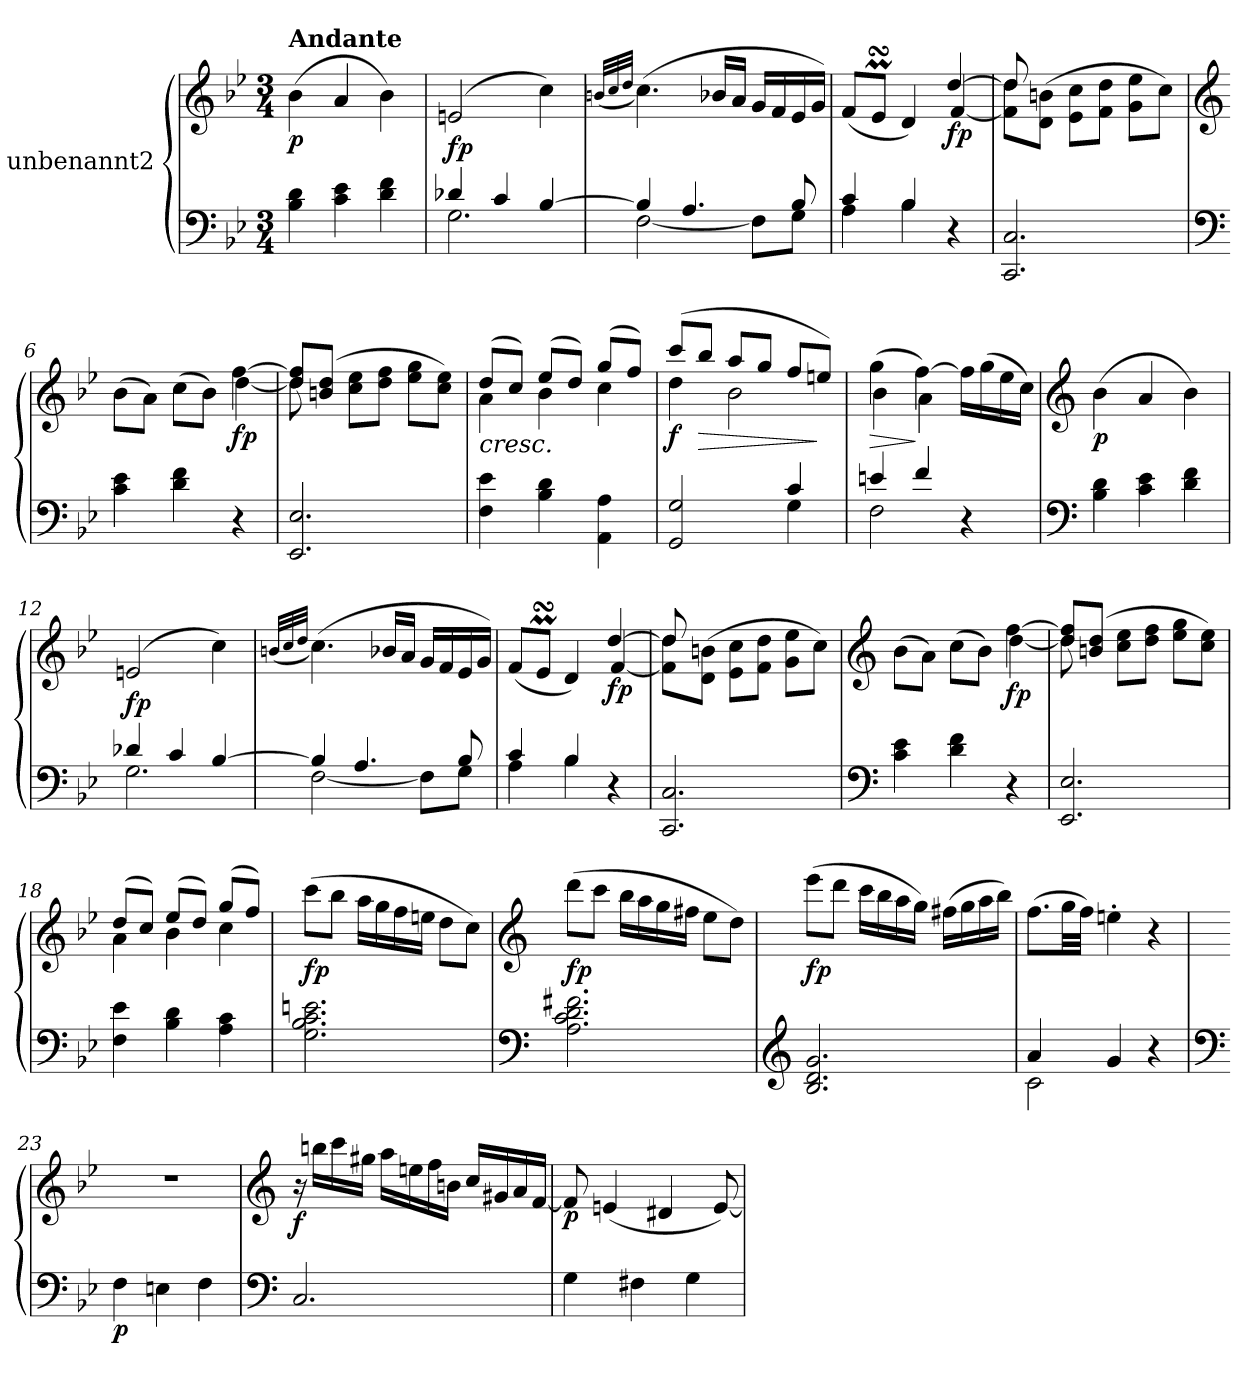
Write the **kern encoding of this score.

**kern	**kern	**dynam
*part1	*part1	*part1
*staff2	*staff1	*staff1/2
*I"unbenannt2	*	*
*clefF4	*clefG2	*
*k[b-e-]	*k[b-e-]	*
*M3/4	*M3/4	*
=1	=1	=1
!	!LO:TX:a:B:t=Andante	!
!	!	!LO:DY:b
4B-\ 4d\	(4b-\	p
4c\ 4e-\	4a/	.
4d\ 4f\	4b-\)	.
=2	=2	=2
*^	*	*
!	!	!	!LO:DY:b
4d-X/	2.G\	(2en/	fp
4c/	.	.	.
[4B-/	.	4cc\)	.
=3	=3	=3	=3
.	.	(32qbn/LLL	.
.	.	32qcc/	.
.	.	32qdd/JJJ	.
4B-/]	[2F\	(4.cc\)	.
4.A/	.	.	.
.	.	16b-X/LL	.
.	.	16a/JJ	.
.	8F\L]	16g/LL	.
.	.	16f/	.
8B-/	8G\J	16e-/	.
.	.	16g/JJ)	.
=4	=4	=4	=4
*	*	*^	*
4c/	4A\	(8f/L	2ryy	.
.	.	8e-MsSSs/J	.	.
4B-/	4B-\	4d/)	.	.
!	!	!	!	!LO:DY:b
4r	4ryy	[4dd/	[4f/	fp
*v	*v	*	*	*
!!LO:LB:g=z	!!
=5	=5	=5	=5
2.CC/ 2.C/	8dd/]	8f\] 8dd\L	.
.	8ryy	(8d\ 8bn\J	.
.	4ryy	8e-\ 8cc\L	.
.	.	8f\ 8dd\J	.
.	4ryy	8g\ 8ee-\L	.
.	.	8cc\J)	.
!!LO:LB:g=z	!!
=6	=6	=6	=6
*clefF4	*clefG2	*	*
4c\ 4e-\	(8b-\L	2ryy	.
.	8a\J)	.	.
4d\ 4f\	(8cc\L	.	.
.	8b-\J)	.	.
!	!	!	!LO:DY:b
4r	[4ff\	[4dd\	fp
=7	=7	=7	=7
2.EE-/ 2.E-/	8dd/ 8ff/]L	8dd\]	.
.	(8bn/ 8dd/J	2ryy	.
.	8cc\ 8ee-\L	.	.
.	8dd\ 8ff\J	.	.
.	8ee-\ 8gg\L	.	.
.	8cc\ 8ee-\J)	8ryy	.
=8	=8	=8	=8
!	!LO:TX:b:i:t=cresc.	!	!
4F\ 4e-\	(8dd/L	4a\	.
.	8cc/J)	.	.
4B-\ 4d\	(8ee-/L	4b-\	.
.	8dd/J)	.	.
4AA\ 4A\	(8gg/L	4cc\	.
.	8ff/J)	.	.
=9	=9	=9	=9
*^	*	*	*
!	!	!	!	!LO:DY:b
2GG/ 2G/	2ryy	(8ccc/L	4dd\	f
!	!	!	!	!LO:HP:b
.	.	8bb-/J	.	>
.	.	8aa/L	2b-\	.
.	.	8gg/J	.	.
4c/	4G\	8ff/L	.	.
.	.	8een/J)	.	]
!!LO:LB:g=z	!!
=10	=10	=10	=10	=10
!	!	!	!	!LO:HP:b
4en/	2F\	(4gg\	4b-\	>
4f/	.	[4ff\)	4a\	]
4r	4ryy	16ff\LL]	4ryy	.
.	.	(16gg\	.	.
.	.	16ee-\	.	.
.	.	16cc\JJ)	.	.
*v	*v	*	*	*
*	*v	*v	*
!!LO:LB:g=z
=11	=11	=11
*clefF4	*clefG2	*
!	!	!LO:DY:b
4B-\ 4d\	(4b-\	p
4c\ 4e-\	4a/	.
4d\ 4f\	4b-\)	.
=12	=12	=12
*^	*	*
!	!	!	!LO:DY:b
4d-X/	2.G\	(2en/	fp
4c/	.	.	.
[4B-/	.	4cc\)	.
=13	=13	=13	=13
.	.	(32qbn/LLL	.
.	.	32qcc/	.
.	.	32qdd/JJJ	.
4B-/]	[2F\	(4.cc\)	.
4.A/	.	.	.
.	.	16b-X/LL	.
.	.	16a/JJ	.
.	8F\L]	16g/LL	.
.	.	16f/	.
8B-/	8G\J	16e-/	.
.	.	16g/JJ)	.
=14	=14	=14	=14
*	*	*^	*
4c/	4A\	(8f/L	2ryy	.
.	.	8e-MsSSs/J	.	.
4B-/	4B-\	4d/)	.	.
!	!	!	!	!LO:DY:b
4r	4ryy	[4dd/	[4f/	fp
*v	*v	*	*	*
=15	=15	=15	=15
2.CC/ 2.C/	8dd/]	8f\] 8dd\L	.
.	8ryy	(8d\ 8bn\J	.
.	4ryy	8e-\ 8cc\L	.
.	.	8f\ 8dd\J	.
.	4ryy	8g\ 8ee-\L	.
.	.	8cc\J)	.
!!LO:PB:g=z	!!
=16	=16	=16	=16
*clefF4	*clefG2	*	*
4c\ 4e-\	(8b-\L	2ryy	.
.	8a\J)	.	.
4d\ 4f\	(8cc\L	.	.
.	8b-\J)	.	.
!	!	!	!LO:DY:b
4r	[4ff\	[4dd\	fp
=17	=17	=17	=17
2.EE-/ 2.E-/	8dd/ 8ff/]L	8dd\]	.
.	(8bn/ 8dd/J	2ryy	.
.	8cc\ 8ee-\L	.	.
.	8dd\ 8ff\J	.	.
.	8ee-\ 8gg\L	.	.
.	8cc\ 8ee-\J)	8ryy	.
=18	=18	=18	=18
4F\ 4e-\	(8dd/L	4a\	.
.	8cc/J)	.	.
4B-\ 4d\	(8ee-/L	4b-\	.
.	8dd/J)	.	.
4A\ 4c\	(8gg/L	4cc\	.
.	8ff/J)	.	.
*	*v	*v	*
=19	=19	=19
!	!	!LO:DY:b
2.G\ 2.B-\ 2.c\ 2.en\	(8ccc\L	fp
.	8bb-\J	.
.	16aa\LL	.
.	16gg\	.
.	16ff\	.
.	16een\JJ	.
.	8dd\L	.
.	8cc\J)	.
!!LO:LB:g=z
=20	=20	=20
*clefF4	*clefG2	*
!	!	!LO:DY:b
2.A\ 2.c\ 2.d\ 2.f#X\	(8ddd\L	fp
.	8ccc\J	.
.	16bb-\LL	.
.	16aa\	.
.	16gg\	.
.	16ff#X\JJ	.
.	8ee-\L	.
.	8dd\J)	.
=21	=21	=21
*clefG2	*	*
!	!	!LO:DY:b
2.B-/ 2.d/ 2.g/	(8eee-\L	fp
.	8ddd\J	.
.	16ccc\LL	.
.	16bb-\	.
.	16aa\	.
.	16gg\JJ)	.
.	(16ff#X\LL	.
.	16gg\	.
.	16aa\	.
.	16bb-\JJ)	.
=22	=22	=22
*^	*	*
4a/	2c\	(8.ff\L	.
.	.	32gg\LL	.
.	.	32ff\JJJ)	.
4g/	.	4een'\	.
4r	4ryy	4r	.
*v	*v	*	*
=23	=23	=23
*clefF4	*	*
*^	*	*
!	!	!	!LO:DY:b=2
*v	*v	*	*
4F\	2.r	p
4En\	.	.
4F\	.	.
!!LO:LB:g=z
=24	=24	=24
*clefF4	*clefG2	*
!	!	!LO:DY:b
2.C/	16r	f
.	16bbn\LL	.
.	16ccc\	.
.	16gg#X\JJ	.
.	16aa\LL	.
.	16een\	.
.	16ff\	.
.	16bn\JJ	.
.	16cc/LL	.
.	16g#X/	.
.	16a/	.
.	[16f/JJ	.
=25	=25	=25
!	!	!LO:DY:b
4G\	8f/]	p
.	(4en/	.
4F#X\	.	.
.	4d#X/	.
4G\	.	.
.	[8e/)	.
=	=	=
*-	*-	*-
